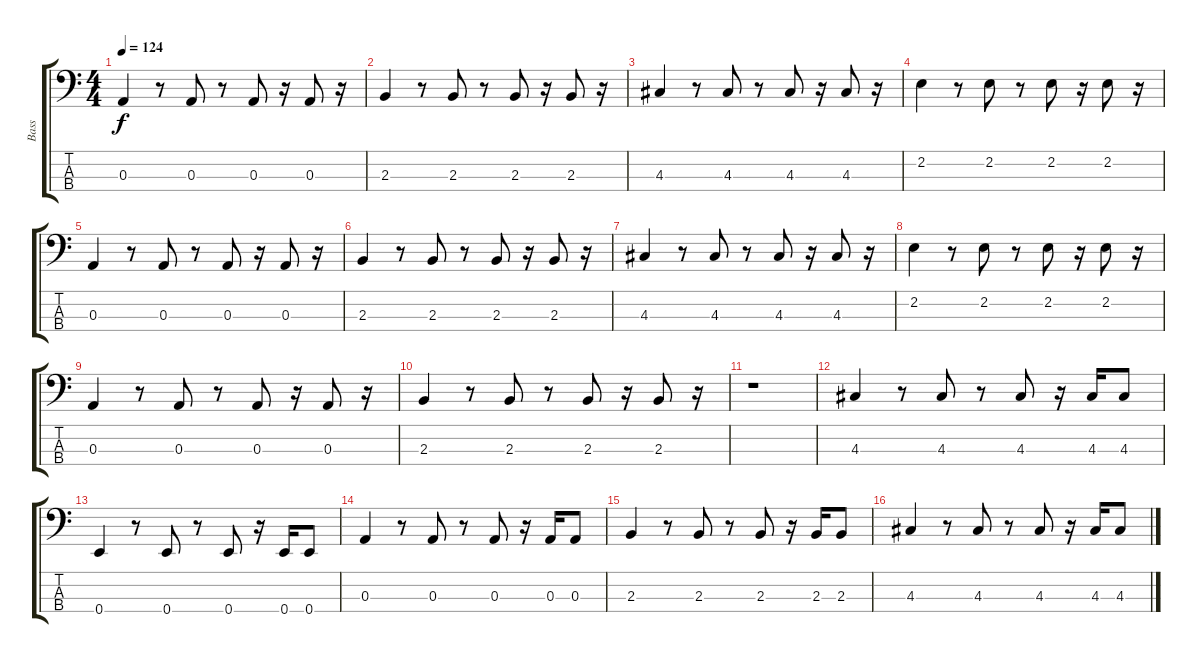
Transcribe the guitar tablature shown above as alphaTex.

\track ("Bass" "Bass") {instrument fretlessbass}
\staff {score tabs}
\tuning (G2 D2 A1 E1) {hide}
\ts (4 4)
\tempo 124
\clef f4
\ks c
0.3.4{dy f} r.8 0.3.8 r.8 0.3.8 r.16 0.3.8 r.16 |
2.3.4 r.8 2.3.8 r.8 2.3.8 r.16 2.3.8 r.16 |
4.3.4 r.8 4.3.8 r.8 4.3.8 r.16 4.3.8 r.16 |
2.2.4 r.8 2.2.8 r.8 2.2.8 r.16 2.2.8 r.16 |
0.3.4 r.8 0.3.8 r.8 0.3.8 r.16 0.3.8 r.16 |
2.3.4 r.8 2.3.8 r.8 2.3.8 r.16 2.3.8 r.16 |
4.3.4 r.8 4.3.8 r.8 4.3.8 r.16 4.3.8 r.16 |
2.2.4 r.8 2.2.8 r.8 2.2.8 r.16 2.2.8 r.16 |
0.3.4 r.8 0.3.8 r.8 0.3.8 r.16 0.3.8 r.16 |
2.3.4 r.8 2.3.8 r.8 2.3.8 r.16 2.3.8 r.16 |
r.1 |
4.3.4 r.8 4.3.8 r.8 4.3.8 r.16 4.3.16 4.3.8 |
0.4.4 r.8 0.4.8 r.8 0.4.8 r.16 0.4.16 0.4.8 |
0.3.4 r.8 0.3.8 r.8 0.3.8 r.16 0.3.16 0.3.8 |
2.3.4 r.8 2.3.8 r.8 2.3.8 r.16 2.3.16 2.3.8 |
4.3.4 r.8 4.3.8 r.8 4.3.8 r.16 4.3.16 4.3.8
